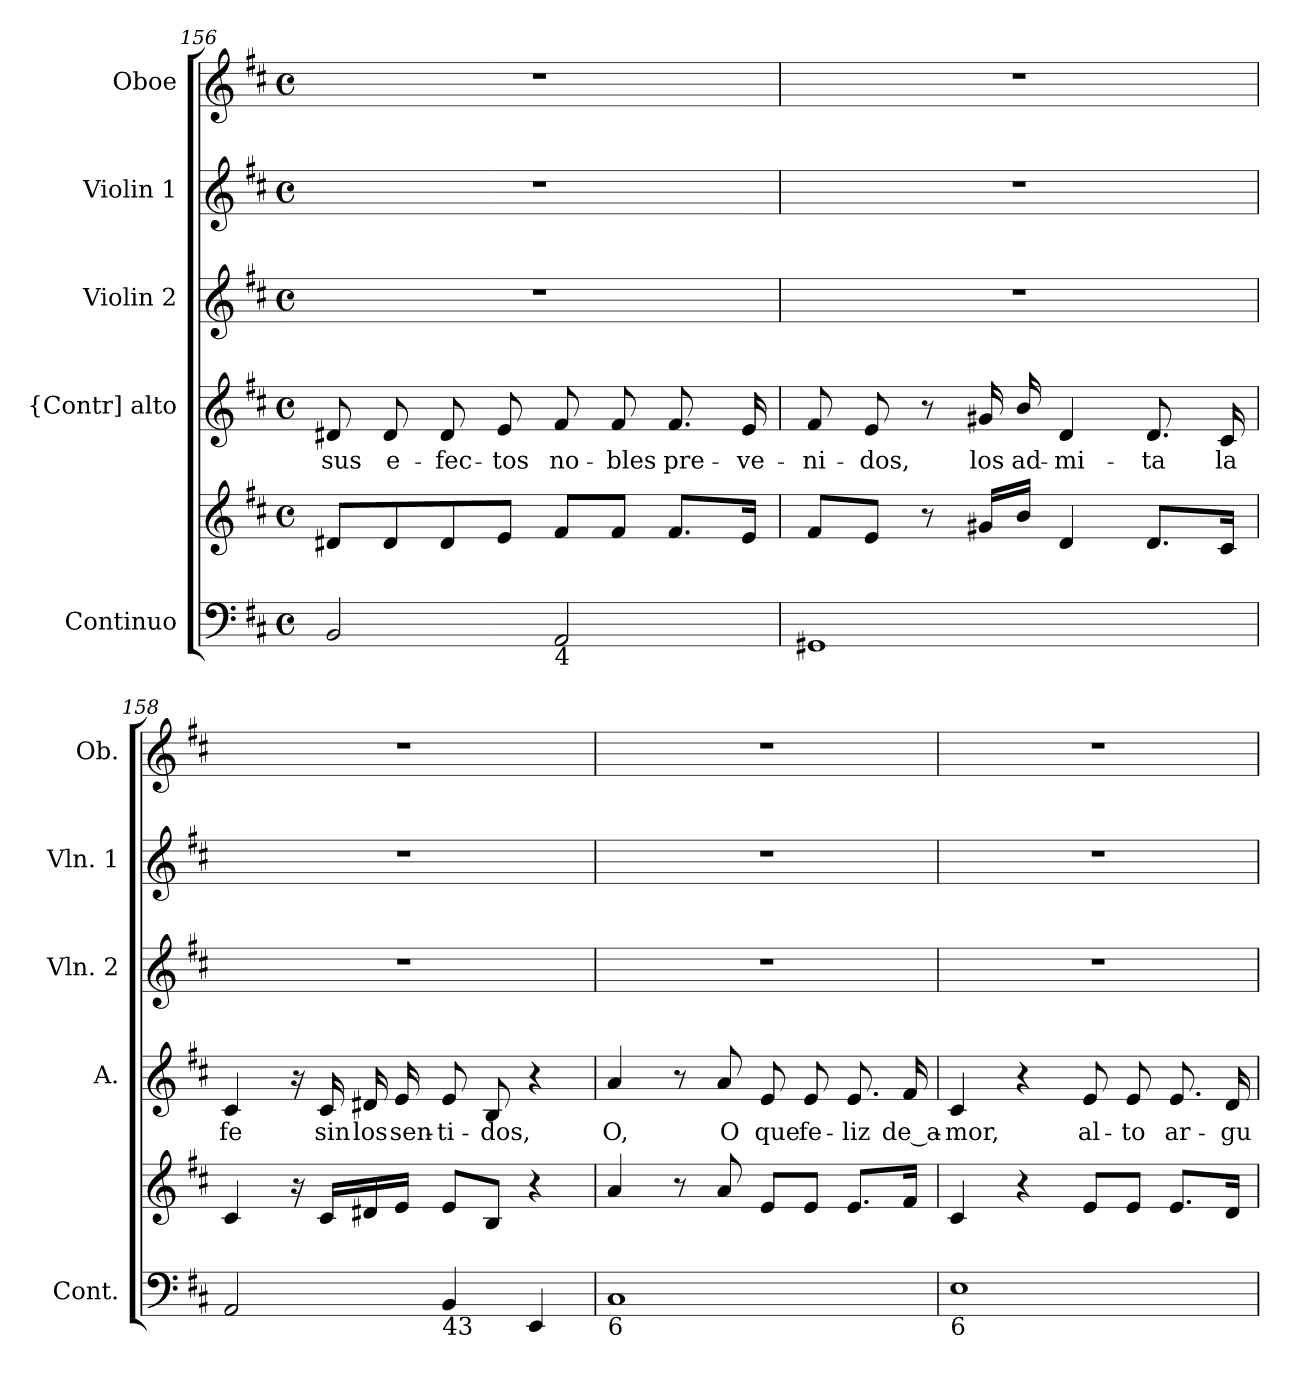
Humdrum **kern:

**kern	**kern	**kern	**text	**kern	**kern	**kern
*part5	*part5	*part4	*part4	*part3	*part2	*part1
*staff6	*staff5	*staff4	*staff4	*staff3	*staff2	*staff1
*I"Continuo	*	*I"{Contr] alto	*	*I"Violin 2	*I"Violin 1	*I"Oboe
*I'Cont.	*	*I'A.	*	*I'Vln. 2	*I'Vln. 1	*I'Ob.
*clefF4	*clefG2	*clefG2	*	*clefG2	*clefG2	*clefG2
*k[f#c#]	*k[f#c#]	*k[f#c#]	*	*k[f#c#]	*k[f#c#]	*k[f#c#]
*D:	*D:	*D:	*	*D:	*D:	*D:
*M4/4	*M4/4	*M4/4	*	*M4/4	*M4/4	*M4/4
*met(c)	*met(c)	*met(c)	*	*met(c)	*met(c)	*met(c)
=156	=156	=156	=156	=156	=156	=156
!	!	!	!LO:LY:b:color=#000000	!	!	!
2BBi/	8d#Xi/L	8d#Xi/	sus	1r	1r	1r
!	!	!	!LO:LY:b:color=#000000	!	!	!
.	8d#i/	8d#i/	e-	.	.	.
!	!	!	!LO:LY:b:color=#000000	!	!	!
.	8d#i/	8d#i/	-fec-	.	.	.
!	!	!	!LO:LY:b:color=#000000	!	!	!
.	8ei/J	8ei/	-tos	.	.	.
!LO:TX:b:t=4	!	!	!	!	!	!
!	!	!	!LO:LY:b:color=#000000	!	!	!
2AAi/	8f#i/L	8f#i/	no-	.	.	.
!	!	!	!LO:LY:b:color=#000000	!	!	!
.	8f#i/J	8f#i/	-bles	.	.	.
!	!	!	!LO:LY:b:color=#000000	!	!	!
.	8.f#i/L	8.f#i/	pre-	.	.	.
!	!	!	!LO:LY:b:color=#000000	!	!	!
.	16ei/Jk	16ei/	-ve-	.	.	.
=157	=157	=157	=157	=157	=157	=157
!	!	!	!LO:LY:b:color=#000000	!	!	!
1GG#Xi	8f#i/L	8f#i/	-ni-	1r	1r	1r
!	!	!	!LO:LY:b:color=#000000	!	!	!
.	8ei/J	8ei/	-dos,	.	.	.
.	8r	8r	.	.	.	.
!	!	!	!LO:LY:b:color=#000000	!	!	!
.	16g#Xi/LL	16g#Xi/	los	.	.	.
!	!	!	!LO:LY:b:color=#000000	!	!	!
.	16bi/JJ	16bi/	ad-	.	.	.
!	!	!	!LO:LY:b:color=#000000	!	!	!
.	4di/	4di/	-mi-	.	.	.
!	!	!	!LO:LY:b:color=#000000	!	!	!
.	8.di/L	8.di/	-ta	.	.	.
!	!	!	!LO:LY:b:color=#000000	!	!	!
.	16c#i/Jk	16c#i/	la	.	.	.
=158	=158	=158	=158	=158	=158	=158
!	!	!	!LO:LY:b:color=#000000	!	!	!
2AAi/	4c#i/	4c#i/	fe	1r	1r	1r
.	16r	16r	.	.	.	.
!	!	!	!LO:LY:b:color=#000000	!	!	!
.	16c#i/LL	16c#i/	sin	.	.	.
!	!	!	!LO:LY:b:color=#000000	!	!	!
.	16d#Xi/	16d#Xi/	los	.	.	.
!	!	!	!LO:LY:b:color=#000000	!	!	!
.	16ei/JJ	16ei/	sen-	.	.	.
!LO:TX:b:t=43	!	!	!	!	!	!
!	!	!	!LO:LY:b:color=#000000	!	!	!
4BBi/	8ei/L	8ei/	-ti-	.	.	.
!	!	!	!LO:LY:b:color=#000000	!	!	!
.	8Bi/J	8Bi/	-dos,	.	.	.
4EEi/	4r	4r	.	.	.	.
!!LO:LB:g=z
=159	=159	=159	=159	=159	=159	=159
!LO:TX:b:t=6	!	!	!	!	!	!
!	!	!	!LO:LY:b:color=#000000	!	!	!
1C#i	4ai/	4ai/	O,	1r	1r	1r
.	8r	8r	.	.	.	.
!	!	!	!LO:LY:b:color=#000000	!	!	!
.	8ai/	8ai/	O	.	.	.
!	!	!	!LO:LY:b:color=#000000	!	!	!
.	8ei/L	8ei/	que	.	.	.
!	!	!	!LO:LY:b:color=#000000	!	!	!
.	8ei/J	8ei/	fe-	.	.	.
!	!	!	!LO:LY:b:color=#000000	!	!	!
.	8.ei/L	8.ei/	-liz	.	.	.
!	!	!	!LO:LY:b:color=#000000	!	!	!
.	16f#i/Jk	16f#i/	de_a-	.	.	.
=160	=160	=160	=160	=160	=160	=160
!LO:TX:b:t=6	!	!	!	!	!	!
!	!	!	!LO:LY:b:color=#000000	!	!	!
1Ei	4c#i/	4c#i/	-mor,	1r	1r	1r
.	4r	4r	.	.	.	.
!	!	!	!LO:LY:b:color=#000000	!	!	!
.	8ei/L	8ei/	al-	.	.	.
!	!	!	!LO:LY:b:color=#000000	!	!	!
.	8ei/J	8ei/	-to	.	.	.
!	!	!	!LO:LY:b:color=#000000	!	!	!
.	8.ei/L	8.ei/	ar-	.	.	.
!	!	!	!LO:LY:b:color=#000000	!	!	!
.	16di/Jk	16di/	-gu-	.	.	.
=	=	=	=	=	=	=
*-	*-	*-	*-	*-	*-	*-
